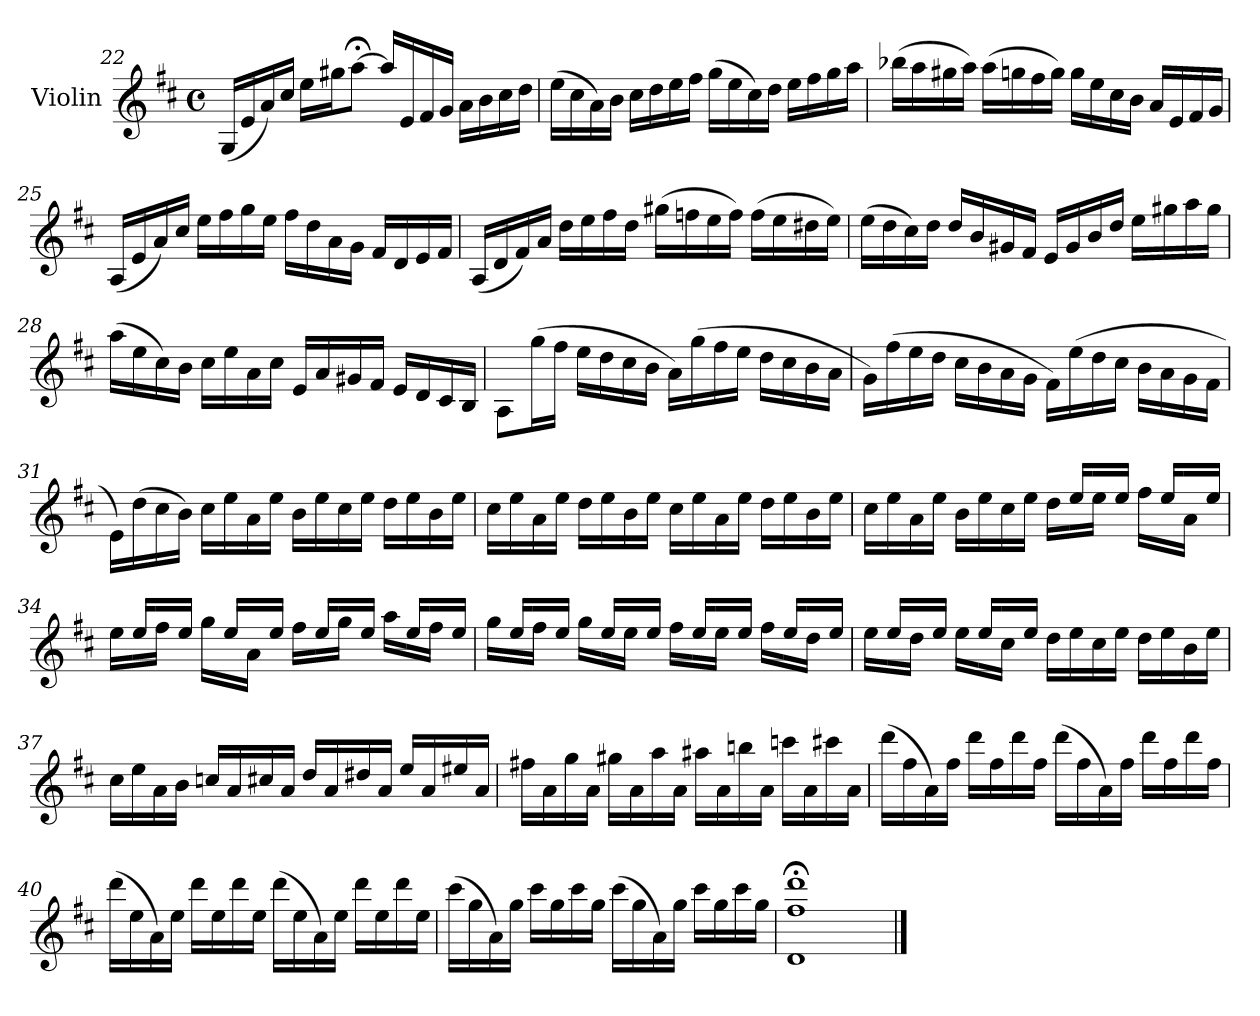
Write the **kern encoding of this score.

**kern
*part1
*staff1
*I"Violin
*I'Vln
*clefG2
*k[f#c#]
*M4/4
*met(c)
=22
(16G/LL
16e/
16a/)
16cc#/JJ
16ee\LL
16gg#X\J
[8aa;<\J
16aa/LL]
16e/
16f#/
16g/JJ
16a\LL
16b\
16cc#\
16dd\JJ
!!LO:LB:g=z
=23
(16ee\LL
16cc#\
16a\)
16b\JJ
16cc#\LL
16dd\
16ee\
16ff#\JJ
(16gg\LL
16ee\
16cc#\)
16dd\JJ
16ee\LL
16ff#\
16gg\
16aa\JJ
=24
(16bb-X\LL
16aa\
16gg#X\
16aa\JJ)
(16aa\LL
16ggn\
16ff#\
16gg\JJ)
16gg\LL
16ee\
16cc#\
16b\JJ
16a/LL
16e/
16f#/
16g/JJ
!!LO:LB:g=z
=25
(16A/LL
16e/
16a/)
16cc#/JJ
16ee\LL
16ff#\
16gg\
16ee\JJ
16ff#\LL
16dd\
16a\
16g\JJ
16f#/LL
16d/
16e/
16f#/JJ
=26
(16A/LL
16d/
16f#/)
16a/JJ
16dd\LL
16ee\
16ff#\
16dd\JJ
(16gg#X\LL
16ffn\
16ee\
16ff\JJ)
(16ff\LL
16ee\
16dd#X\
16ee\JJ)
!!LO:LB:g=z
=27
(16ee\LL
16dd\
16cc#\)
16dd\JJ
16dd/LL
16b/
16g#X/
16f#/JJ
16e/LL
16g#/
16b/
16dd/JJ
16ee\LL
16gg#X\
16aa\
16gg#\JJ
=28
(16aa\LL
16ee\
16cc#\)
16b\JJ
16cc#\LL
16ee\
16a\
16cc#\JJ
16e/LL
16a/
16g#X/
16f#/JJ
16e/LL
16d/
16c#/
16B/JJ
!!LO:LB:g=z
=29
8A\L
(16gg\L
16ff#\JJ
16ee\LL
16dd\
16cc#\
16b\JJ
16a\LL)
(16gg\
16ff#\
16ee\JJ
16dd\LL
16cc#\
16b\
16a\JJ
=30
16g\LL)
(16ff#\
16ee\
16dd\JJ
16cc#\LL
16b\
16a\
16g\JJ
16f#\LL)
(16ee\
16dd\
16cc#\JJ
16b\LL
16a\
16g\
16f#\JJ
!!LO:LB:g=z
=31
16e\LL)
(16dd\
16cc#\
16b\JJ)
16cc#\LL
16ee\
16a\
16ee\JJ
16b\LL
16ee\
16cc#\
16ee\JJ
16dd\LL
16ee\
16b\
16ee\JJ
=32
16cc#\LL
16ee\
16a\
16ee\JJ
16dd\LL
16ee\
16b\
16ee\JJ
16cc#\LL
16ee\
16a\
16ee\JJ
16dd\LL
16ee\
16b\
16ee\JJ
!!LO:LB:g=z
=33
*^
16cc#\LL	2ryy
16ee\	.
16a\	.
16ee\JJ	.
16b\LL	.
16ee\	.
16cc#\	.
16ee\JJ	.
16rgyy	16dd\LL
16ee/LL	16rcccyy
16rgyy	16ee\JJ
16ee/JJ	16rcccyy
16rgyy	16ff#\LL
16ee/LL	16rcccyy
16rgyy	16a\JJ
16ee/JJ	16rcccyy
=34	=34
16rgyy	16ee\LL
16ee/LL	16rcccyy
16rgyy	16ff#\JJ
16ee/JJ	16rcccyy
16rgyy	16gg\LL
16ee/LL	16rcccyy
16rgyy	16a\JJ
16ee/JJ	16rcccyy
16rgyy	16ff#\LL
16ee/LL	16rcccyy
16rgyy	16gg\JJ
16ee/JJ	16rcccyy
16rgyy	16aa\LL
16ee/LL	16rcccyy
16rgyy	16ff#\JJ
16ee/JJ	16rcccyy
!!LO:LB:g=z	!!
=35	=35
16rgyy	16gg\LL
16ee/LL	16rcccyy
16rgyy	16ff#\JJ
16ee/JJ	16rcccyy
16rgyy	16gg\LL
16ee/LL	16rcccyy
16rgyy	16ee\JJ
16ee/JJ	16rcccyy
16rgyy	16ff#\LL
16ee/LL	16rcccyy
16rgyy	16ee\JJ
16ee/JJ	16rcccyy
16rgyy	16ff#\LL
16ee/LL	16rcccyy
16rgyy	16dd\JJ
16ee/JJ	16rcccyy
=36	=36
16rgyy	16ee\LL
16ee/LL	16rcccyy
16rgyy	16dd\JJ
16ee/JJ	16rcccyy
16rgyy	16ee\LL
16ee/LL	16rcccyy
16rgyy	16cc#\JJ
16ee/JJ	16rcccyy
16dd\LL	2rcccyy
16ee\	.
16cc#\	.
16ee\JJ	.
16dd\LL	.
16ee\	.
16b\	.
16ee\JJ	.
*v	*v
!!LO:LB:g=z
=37
16cc#\LL
16ee\
16a\
16b\JJ
16ccn/LL
16a/
16cc#X/
16a/JJ
16dd/LL
16a/
16dd#X/
16a/JJ
16ee/LL
16a/
16ee#X/
16a/JJ
=38
16ff#X\LL
16a\
16gg\
16a\JJ
16gg#X\LL
16a\
16aa\
16a\JJ
16aa#X\LL
16a\
16bbn\
16a\JJ
16cccn\LL
16a\
16ccc#X\
16a\JJ
!!LO:LB:g=z
=39
(16ddd\LL
16ff#\
16a\)
16ff#\JJ
16ddd\LL
16ff#\
16ddd\
16ff#\JJ
(16ddd\LL
16ff#\
16a\)
16ff#\JJ
16ddd\LL
16ff#\
16ddd\
16ff#\JJ
=40
(16ddd\LL
16ee\
16a\)
16ee\JJ
16ddd\LL
16ee\
16ddd\
16ee\JJ
(16ddd\LL
16ee\
16a\)
16ee\JJ
16ddd\LL
16ee\
16ddd\
16ee\JJ
!!LO:LB:g=z
=41
(16ccc#\LL
16gg\
16a\)
16gg\JJ
16ccc#\LL
16gg\
16ccc#\
16gg\JJ
(16ccc#\LL
16gg\
16a\)
16gg\JJ
16ccc#\LL
16gg\
16ccc#\
16gg\JJ
=42
1d;< 1ff#;< 1ddd;<
==
*-
